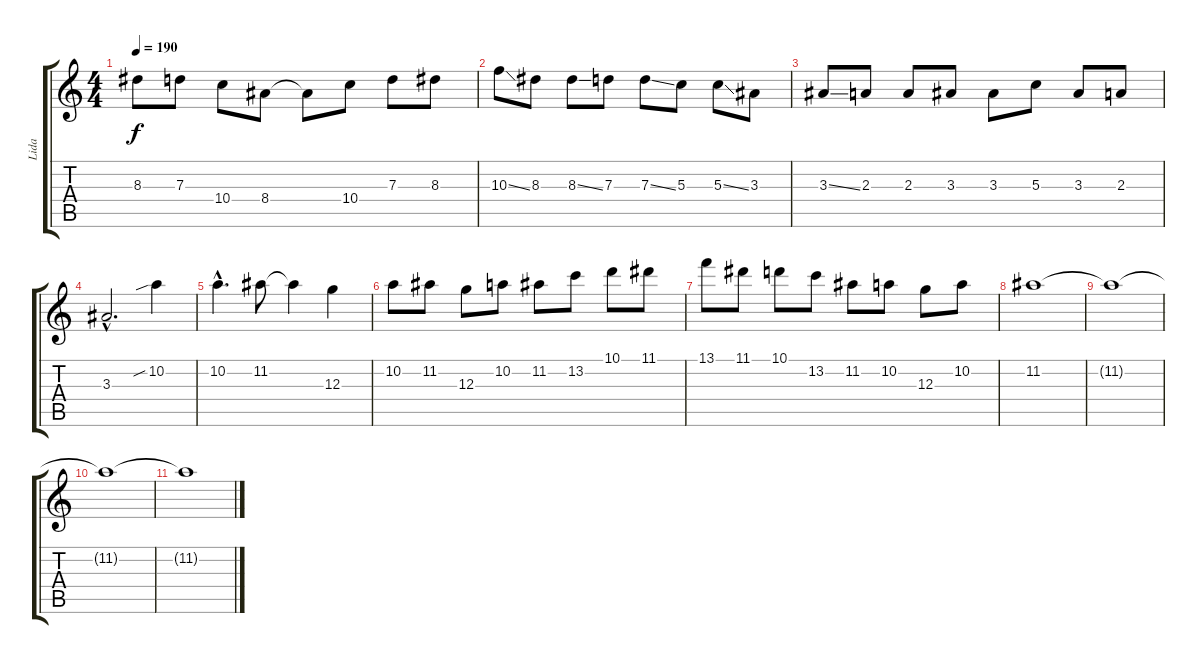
\track ("Lida" "Lida") {instrument distortionguitar}
\staff {score tabs}
\tuning (E4 B3 G3 D3 A2 E2) {hide}
\ts (4 4)
\tempo 190
\clef g2
\ks c
8.3.8{dy f} 7.3.8 10.4.8 8.4.8 8.4{t}.8 10.4.8 7.3.8 8.3.8 |
10.3{ss}.8 8.3.8 8.3{ss}.8 7.3.8 7.3{ss}.8 5.3.8 5.3{ss}.8 3.3.8 |
3.3{ss}.8 2.3.8 2.3.8 3.3.8 3.3.8 5.3.8 3.3.8 2.3.8 |
3.3{hac}.2{d} 10.2{sib}.4 |
10.2{hac}.4{d} 11.2.8 11.2{t}.4 12.3.4 |
10.2.8 11.2.8 12.3.8 10.2.8 11.2.8 13.2.8 10.1.8 11.1.8 |
13.1.8 11.1.8 10.1.8 13.2.8 11.2.8 10.2.8 12.3.8 10.2.8 |
11.2.1 |
11.2{t}.1 |
11.2{t}.1 |
11.2{t}.1
